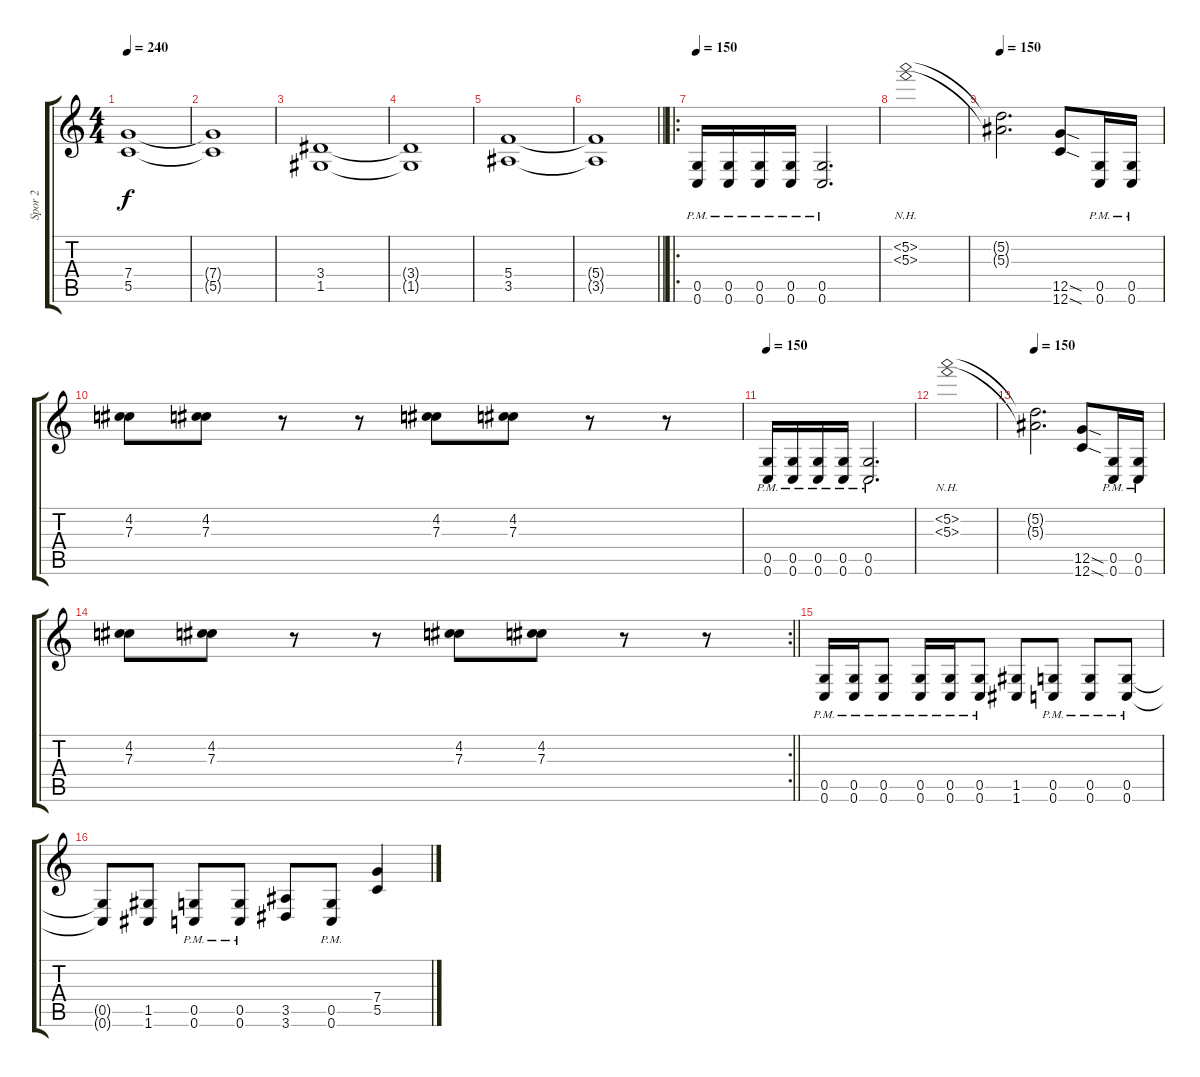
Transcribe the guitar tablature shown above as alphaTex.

\track ("Spor 2" "Spor 2") {instrument distortionguitar}
\staff {score tabs}
\tuning (D4 A3 F3 C3 G2 C2) {hide}
\ts (4 4)
\tempo 240
\clef g2
\ks c
(7.4 5.5).1{dy f} |
(7.4{t} 5.5{t}).1 |
(3.4 1.5).1 |
(3.4{t} 1.5{t}).1 |
(5.4 3.5).1 |
\barLineRight lightlight
(5.4{t} 3.5{t}).1 |
\ro
\section ("" "")
\tempo 150
(0.5{pm} 0.6{pm}).16 (0.5{pm} 0.6{pm}).16 (0.5{pm} 0.6{pm}).16 (0.5{pm} 0.6{pm}).16 (0.5{pm} 0.6{pm}).2{d} |
(5.2{nh} 5.3{nh}).1 |
\tempo 150
(5.2{t} 5.3{t}).2{d} (12.5{sod} 12.6{sod}).8 (0.5{pm} 0.6{pm}).16 (0.5{pm} 0.6{pm}).16 |
(4.2 7.3).8 (4.2 7.3).8 r.8 r.8 (4.2 7.3).8 (4.2 7.3).8 r.8 r.8 |
\tempo 150
(0.5{pm} 0.6{pm}).16 (0.5{pm} 0.6{pm}).16 (0.5{pm} 0.6{pm}).16 (0.5{pm} 0.6{pm}).16 (0.5{pm} 0.6{pm}).2{d} |
(5.2{nh} 5.3{nh}).1 |
\tempo 150
(5.2{t} 5.3{t}).2{d} (12.5{sod} 12.6{sod}).8 (0.5{pm} 0.6{pm}).16 (0.5{pm} 0.6{pm}).16 |
\rc 2
\barLineRight lightlight
(4.2 7.3).8 (4.2 7.3).8 r.8 r.8 (4.2 7.3).8 (4.2 7.3).8 r.8 r.8 |
\section ("" "")
(0.5{pm} 0.6{pm}).16 (0.5{pm} 0.6{pm}).16 (0.5{pm} 0.6{pm}).8 (0.5{pm} 0.6{pm}).16 (0.5{pm} 0.6{pm}).16 (0.5{pm} 0.6{pm}).8 (1.5 1.6).8 (0.5{pm} 0.6{pm}).8 (0.5{pm} 0.6{pm}).8 (0.5{pm} 0.6{pm}).8 |
(0.5{t} 0.6{t}).8 (1.5 1.6).8 (0.5{pm} 0.6{pm}).8 (0.5{pm} 0.6{pm}).8 (3.5 3.6).8 (0.5{pm} 0.6{pm}).8 (7.4 5.5).4
